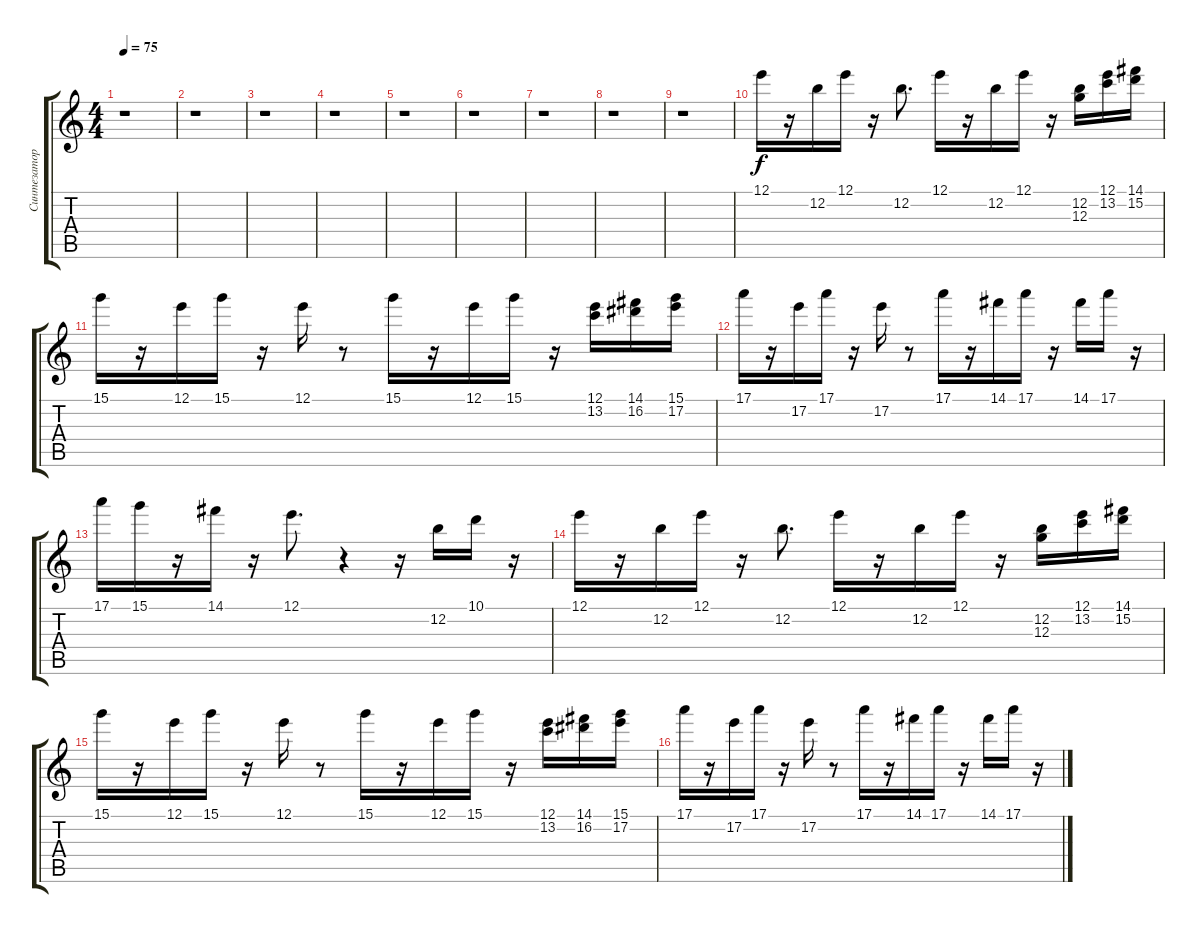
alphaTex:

\track ("Синтезатор" "Синтезатор") {instrument synthbass1}
\staff {score tabs}
\tuning (E4 B3 G3 D3 A2 E2) {hide}
\ts (4 4)
\tempo 75
\clef g2
\ks c
r.1{dy f} |
r.1 |
r.1 |
r.1 |
r.1 |
r.1 |
r.1 |
r.1 |
r.1 |
12.1.16 r.16 12.2.16 12.1.16 r.16 12.2.8{d} 12.1.16 r.16 12.2.16 12.1.16 r.16 (12.2 12.3).16 (12.1 13.2).16 (14.1 15.2).16 |
15.1.16 r.16 12.1.16 15.1.16 r.16 12.1.16 r.8 15.1.16 r.16 12.1.16 15.1.16 r.16 (12.1 13.2).16 (14.1 16.2).16 (15.1 17.2).16 |
17.1.16 r.16 17.2.16 17.1.16 r.16 17.2.16 r.8 17.1.16 r.16 14.1.16 17.1.16 r.16 14.1.16 17.1.16 r.16 |
17.1.16 15.1.16 r.16 14.1.16 r.16 12.1.8{d} r.4 r.16 12.2.16 10.1.16 r.16 |
12.1.16 r.16 12.2.16 12.1.16 r.16 12.2.8{d} 12.1.16 r.16 12.2.16 12.1.16 r.16 (12.2 12.3).16 (12.1 13.2).16 (14.1 15.2).16 |
15.1.16 r.16 12.1.16 15.1.16 r.16 12.1.16 r.8 15.1.16 r.16 12.1.16 15.1.16 r.16 (12.1 13.2).16 (14.1 16.2).16 (15.1 17.2).16 |
17.1.16 r.16 17.2.16 17.1.16 r.16 17.2.16 r.8 17.1.16 r.16 14.1.16 17.1.16 r.16 14.1.16 17.1.16 r.16
